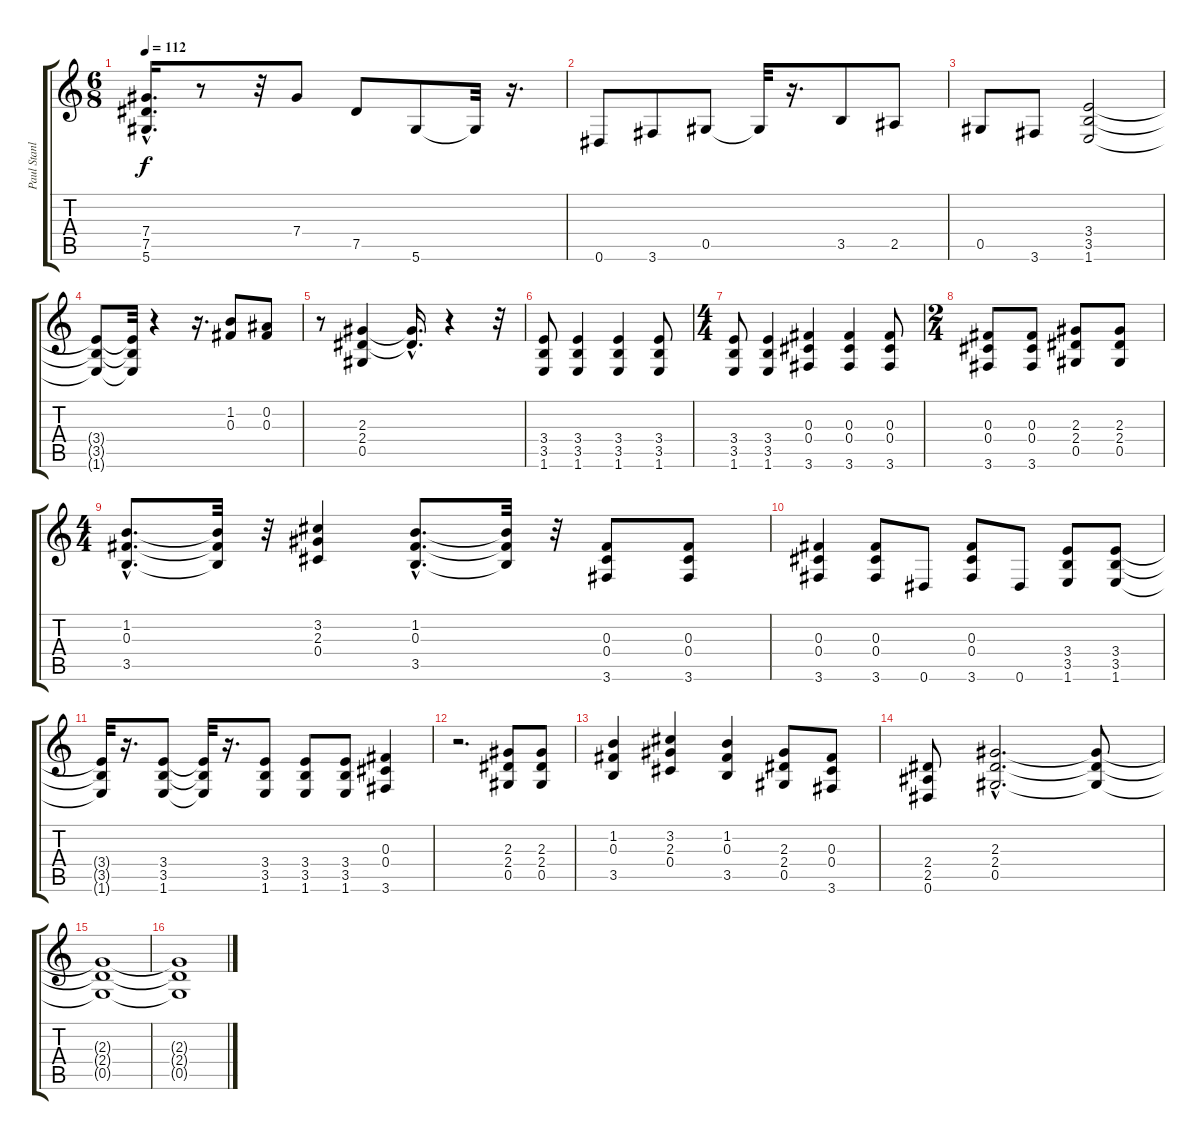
\track ("Paul Stanley" "Paul Stanl") {instrument distortionguitar}
\staff {score tabs}
\tuning (Eb4 Bb3 Gb3 Db3 Ab2 Eb2) {hide}
\ts (6 8)
\tempo 112
\clef g2
\ks c
(7.4{hac t} 7.5{hac t} 5.6{hac t}).16{d dy f} r.8 r.32 7.4.8 7.5.8 5.6.8 5.6{t}.32 r.16{d} |
0.6.8 3.6.8 0.5.8 0.5{t}.32 r.16{d} 3.5.8 2.5.8 |
0.5.8 3.6.8 (3.4 3.5 1.6).2 |
(3.4{t} 3.5{t} 1.6{t}).8 (3.4{t} 3.5{t} 1.6{t}).32 r.4 r.16{d} (1.2 0.3).8 (0.2 0.3).8 |
r.8 (2.3 2.4 0.5).4 (2.3{hac t} 2.4{hac t}).16{d} r.4 r.32 |
(3.4 3.5 1.6).8 (3.4 3.5 1.6).4 (3.4 3.5 1.6).4 (3.4 3.5 1.6).8 |
\ts (4 4)
(3.4 3.5 1.6).8 (3.4 3.5 1.6).4 (0.3 0.4 3.6).4 (0.3 0.4 3.6).4 (0.3 0.4 3.6).8 |
\ts (2 4)
(0.3 0.4 3.6).8 (0.3 0.4 3.6).8 (2.3 2.4 0.5).8 (2.3 2.4 0.5).8 |
\ts (4 4)
(1.2{hac} 0.3{hac} 3.5{hac}).8{d} (1.2{t} 0.3{t} 3.5{t}).32 r.32 (3.2 2.3 0.4).4 (1.2{hac} 0.3{hac} 3.5{hac}).8{d} (1.2{t} 0.3{t} 3.5{t}).32 r.32 (0.3 0.4 3.6).8 (0.3 0.4 3.6).8 |
(0.3 0.4 3.6).4 (0.3 0.4 3.6).8 0.6.8 (0.3 0.4 3.6).8 0.6.8 (3.4 3.5 1.6).8 (3.4 3.5 1.6).8 |
(3.4{t} 3.5{t} 1.6{t}).32 r.16{d} (3.4 3.5 1.6).8 (3.4{t} 3.5{t} 1.6{t}).32 r.16{d} (3.4 3.5 1.6).8 (3.4 3.5 1.6).8 (3.4 3.5 1.6).8 (0.3 0.4 3.6).4 |
r.2{d} (2.3 2.4 0.5).8 (2.3 2.4 0.5).8 |
(1.2 0.3 3.5).4 (3.2 2.3 0.4).4 (1.2 0.3 3.5).4 (2.3 2.4 0.5).8 (0.3 0.4 3.6).8 |
(2.4 2.5 0.6).8 (2.3{hac} 2.4{hac} 0.5{hac}).2{d} (2.3{t} 2.4{t} 0.5{t}).8 |
(2.3{t} 2.4{t} 0.5{t}).1 |
(2.3{t} 2.4{t} 0.5{t}).1
